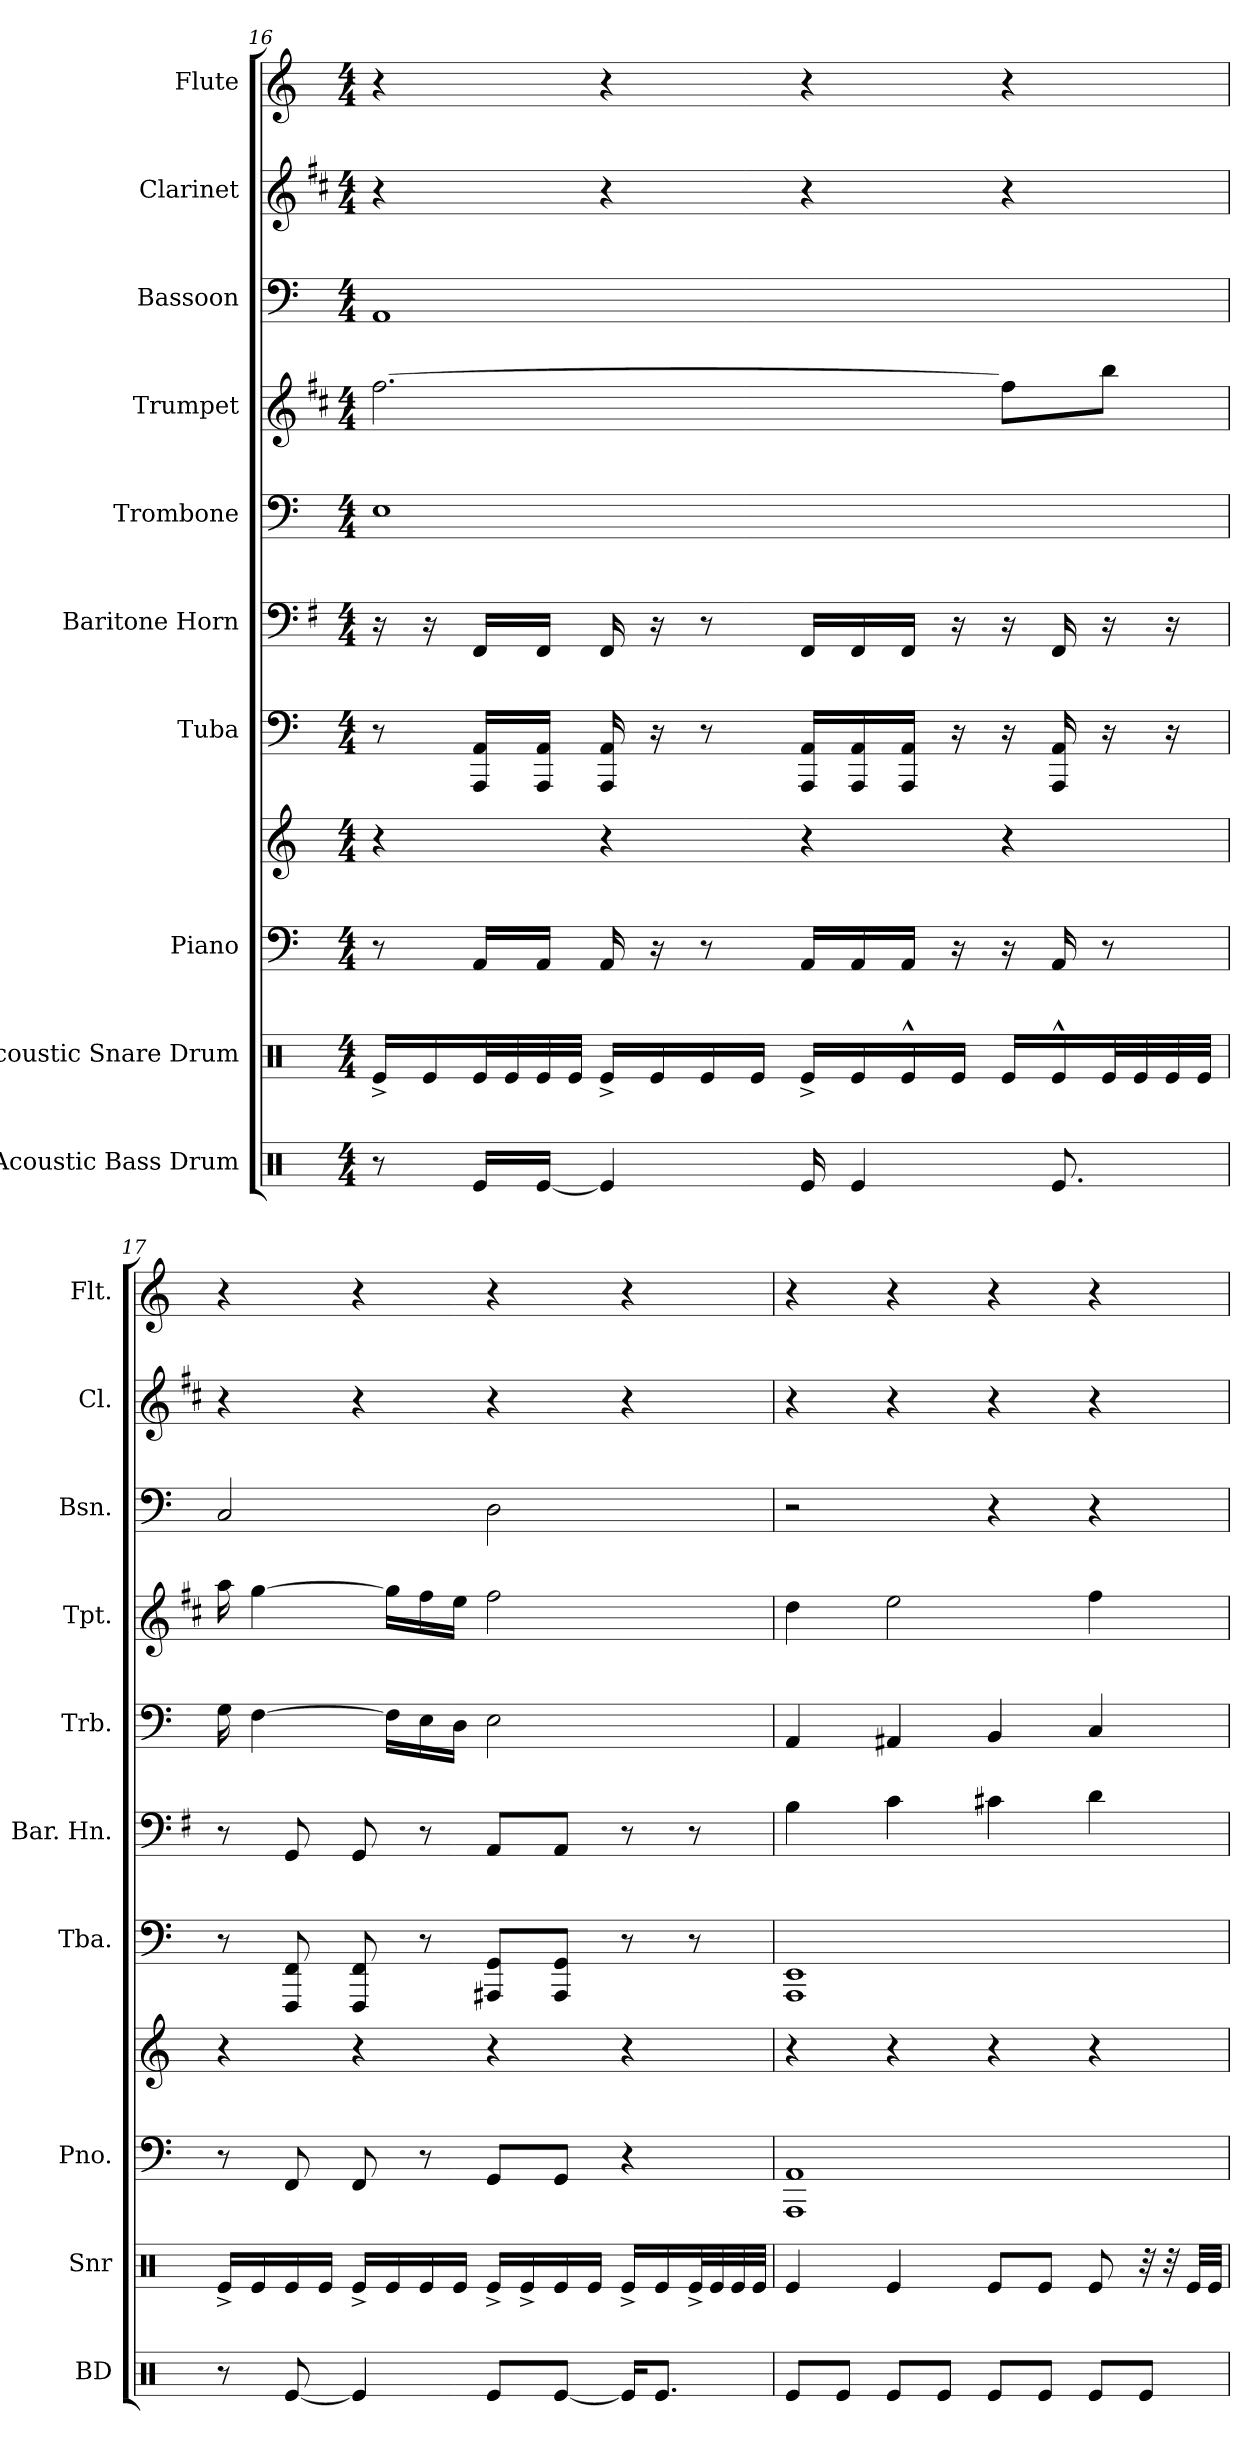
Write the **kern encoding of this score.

**kern	**kern	**kern	**kern	**kern	**kern	**kern	**kern	**kern	**kern	**kern
*part10	*part9	*part8	*part8	*part7	*part6	*part5	*part4	*part3	*part2	*part1
*staff11	*staff10	*staff9	*staff8	*staff7	*staff6	*staff5	*staff4	*staff3	*staff2	*staff1
*I"Acoustic Bass Drum	*I"Acoustic Snare Drum	*I"Piano	*	*I"Tuba	*I"Baritone Horn	*I"Trombone	*I"Trumpet	*I"Bassoon	*I"Clarinet	*I"Flute
*I'BD	*I'Snr	*I'Pno.	*	*I'Tba.	*I'Bar. Hn.	*I'Trb.	*I'Tpt.	*I'Bsn.	*I'Cl.	*I'Flt.
*clefX	*clefX	*clefF4	*clefG2	*clefF4	*clefF4	*clefF4	*clefG2	*clefF4	*clefG2	*clefG2
*	*	*	*	*	*ITrd4c7	*	*ITrd1c2	*	*ITrd1c2	*
*k[]	*k[]	*k[]	*k[]	*k[]	*k[]	*k[]	*k[]	*k[]	*k[]	*k[]
*M4/4	*M4/4	*M4/4	*M4/4	*M4/4	*M4/4	*M4/4	*M4/4	*M4/4	*M4/4	*M4/4
=16	=16	=16	=16	=16	=16	=16	=16	=16	=16	=16
8r	16Re^LL	8r	4r	8r	16r	1E	[2.ee	1AA	4r	4r
.	16Re	.	.	.	16r	.	.	.	.	.
16ReLL	32ReL	16AALL	.	16AA 16AAALL	16BBBLL	.	.	.	.	.
.	32Re	.	.	.	.	.	.	.	.	.
[16ReJJ	32Re	16AAJJ	.	16AA 16AAAJJ	16BBBJJ	.	.	.	.	.
.	32ReJJJ	.	.	.	.	.	.	.	.	.
4Re]	16Re^LL	16AA	4r	16AA 16AAA	16BBB	.	.	.	4r	4r
.	16Re	16r	.	16r	16r	.	.	.	.	.
.	16Re	8r	.	8r	8r	.	.	.	.	.
.	16ReJJ	.	.	.	.	.	.	.	.	.
16Re	16Re^LL	16AALL	4r	16AA 16AAALL	16BBBLL	.	.	.	4r	4r
4Re	16Re	16AA	.	16AA 16AAA	16BBB	.	.	.	.	.
.	16Re^^	16AAJJ	.	16AA 16AAAJJ	16BBBJJ	.	.	.	.	.
.	16ReJJ	16r	.	16r	16r	.	.	.	.	.
.	16ReLL	16r	4r	16r	16r	.	8eeL]	.	4r	4r
8.Re	16Re^^	16AA	.	16AA 16AAA	16BBB	.	.	.	.	.
.	32ReL	8r	.	16r	16r	.	8aaJ	.	.	.
.	32Re	.	.	.	.	.	.	.	.	.
.	32Re	.	.	16r	16r	.	.	.	.	.
.	32ReJJJ	.	.	.	.	.	.	.	.	.
=17	=17	=17	=17	=17	=17	=17	=17	=17	=17	=17
8r	16Re^LL	8r	4r	8r	8r	16G	16gg	2C	4r	4r
.	16Re	.	.	.	.	[4F	[4ff	.	.	.
[8Re	16Re	8FF	.	8FF 8FFF	8CC	.	.	.	.	.
.	16ReJJ	.	.	.	.	.	.	.	.	.
4Re]	16Re^LL	8FF	4r	8FF 8FFF	8CC	.	.	.	4r	4r
.	16Re	.	.	.	.	16FLL]	16ffLL]	.	.	.
.	16Re	8r	.	8r	8r	16E	16ee	.	.	.
.	16ReJJ	.	.	.	.	16DJJ	16ddJJ	.	.	.
8ReL	16Re^LL	8GGL	4r	8GG 8AAA#XL	8DDL	2E	2ee	2D	4r	4r
.	16Re^	.	.	.	.	.	.	.	.	.
[8ReJ	16Re	8GGJ	.	8GG 8AAA#J	8DDJ	.	.	.	.	.
.	16ReJJ	.	.	.	.	.	.	.	.	.
16ReKL]	16Re^LL	4r	4r	8r	8r	.	.	.	4r	4r
8.ReJ	16Re	.	.	.	.	.	.	.	.	.
.	32Re^L	.	.	8r	8r	.	.	.	.	.
.	32Re	.	.	.	.	.	.	.	.	.
.	32Re	.	.	.	.	.	.	.	.	.
.	32ReJJJ	.	.	.	.	.	.	.	.	.
=18	=18	=18	=18	=18	=18	=18	=18	=18	=18	=18
8ReL	4Re	1AAA 1AA	4r	1AAA 1EE	4E	4AA	4cc	2r	4r	4r
8ReJ	.	.	.	.	.	.	.	.	.	.
8ReL	4Re	.	4r	.	4F	4AA#X	2dd	.	4r	4r
8ReJ	.	.	.	.	.	.	.	.	.	.
8ReL	8ReL	.	4r	.	4F#X	4BB	.	4r	4r	4r
8ReJ	8ReJ	.	.	.	.	.	.	.	.	.
8ReL	8Re	.	4r	.	4G	4C	4ee	4r	4r	4r
8ReJ	32r	.	.	.	.	.	.	.	.	.
.	32r	.	.	.	.	.	.	.	.	.
.	32ReLLL	.	.	.	.	.	.	.	.	.
.	32ReJJJ	.	.	.	.	.	.	.	.	.
=	=	=	=	=	=	=	=	=	=	=
*-	*-	*-	*-	*-	*-	*-	*-	*-	*-	*-
